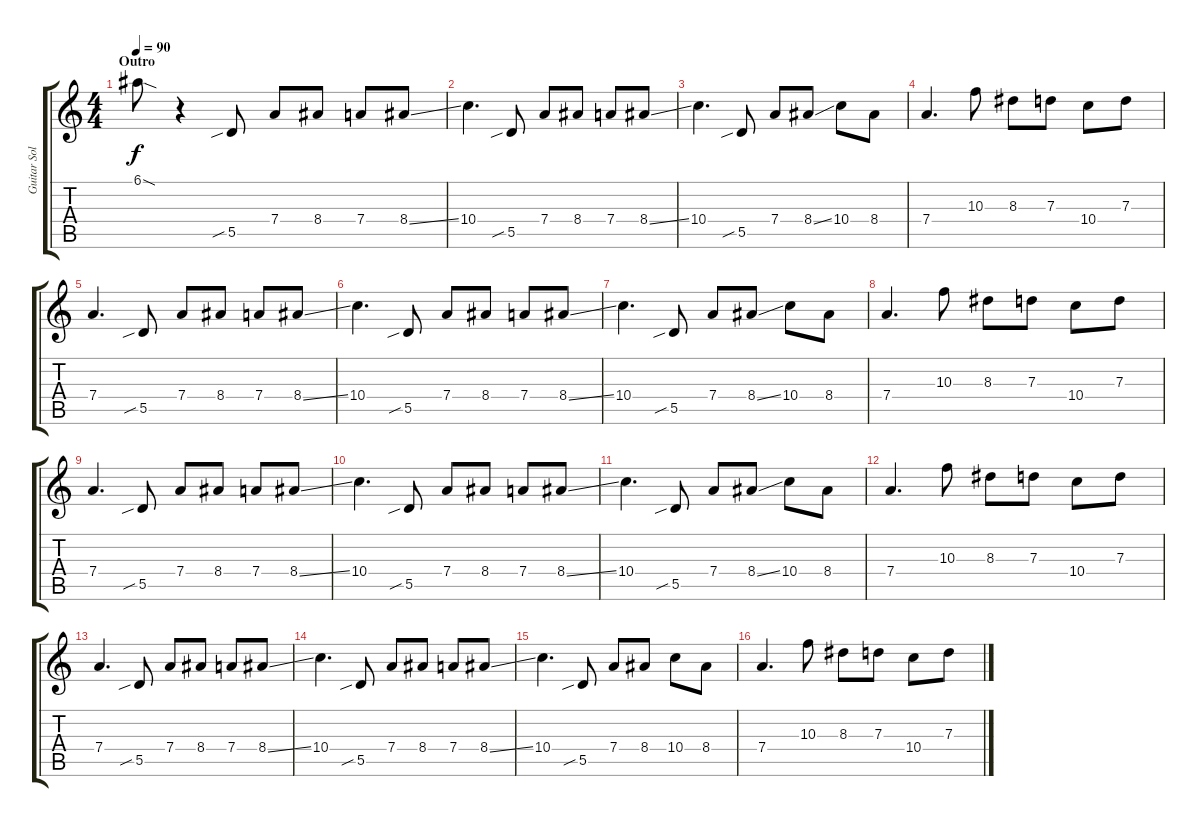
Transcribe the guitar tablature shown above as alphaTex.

\track ("Guitar Solo" "Guitar Sol") {instrument overdrivenguitar}
\staff {score tabs}
\tuning (E4 B3 G3 D3 A2 E2) {hide}
\ts (4 4)
\section ("" "Outro")
\tempo 90
\clef g2
\ks c
6.1{sod}.8{dy f} r.4 5.5{sib}.8 7.4.8 8.4.8 7.4.8 8.4{ss}.8 |
10.4.4{d} 5.5{sib}.8 7.4.8 8.4.8 7.4.8 8.4{ss}.8 |
10.4.4{d} 5.5{sib}.8 7.4.8 8.4{ss}.8 10.4.8 8.4.8 |
7.4.4{d} 10.3.8 8.3.8 7.3.8 10.4.8 7.3.8 |
7.4.4{d} 5.5{sib}.8 7.4.8 8.4.8 7.4.8 8.4{ss}.8 |
10.4.4{d} 5.5{sib}.8 7.4.8 8.4.8 7.4.8 8.4{ss}.8 |
10.4.4{d} 5.5{sib}.8 7.4.8 8.4{ss}.8 10.4.8 8.4.8 |
7.4.4{d} 10.3.8 8.3.8 7.3.8 10.4.8 7.3.8 |
7.4.4{d} 5.5{sib}.8 7.4.8 8.4.8 7.4.8 8.4{ss}.8 |
10.4.4{d} 5.5{sib}.8 7.4.8 8.4.8 7.4.8 8.4{ss}.8 |
10.4.4{d} 5.5{sib}.8 7.4.8 8.4{ss}.8 10.4.8 8.4.8 |
7.4.4{d} 10.3.8 8.3.8 7.3.8 10.4.8 7.3.8 |
7.4.4{d} 5.5{sib}.8 7.4.8 8.4.8 7.4.8 8.4{ss}.8 |
10.4.4{d} 5.5{sib}.8 7.4.8 8.4.8 7.4.8 8.4{ss}.8 |
10.4.4{d} 5.5{sib}.8 7.4.8 8.4.8 10.4.8 8.4.8 |
7.4.4{d} 10.3.8 8.3.8 7.3.8 10.4.8 7.3.8
